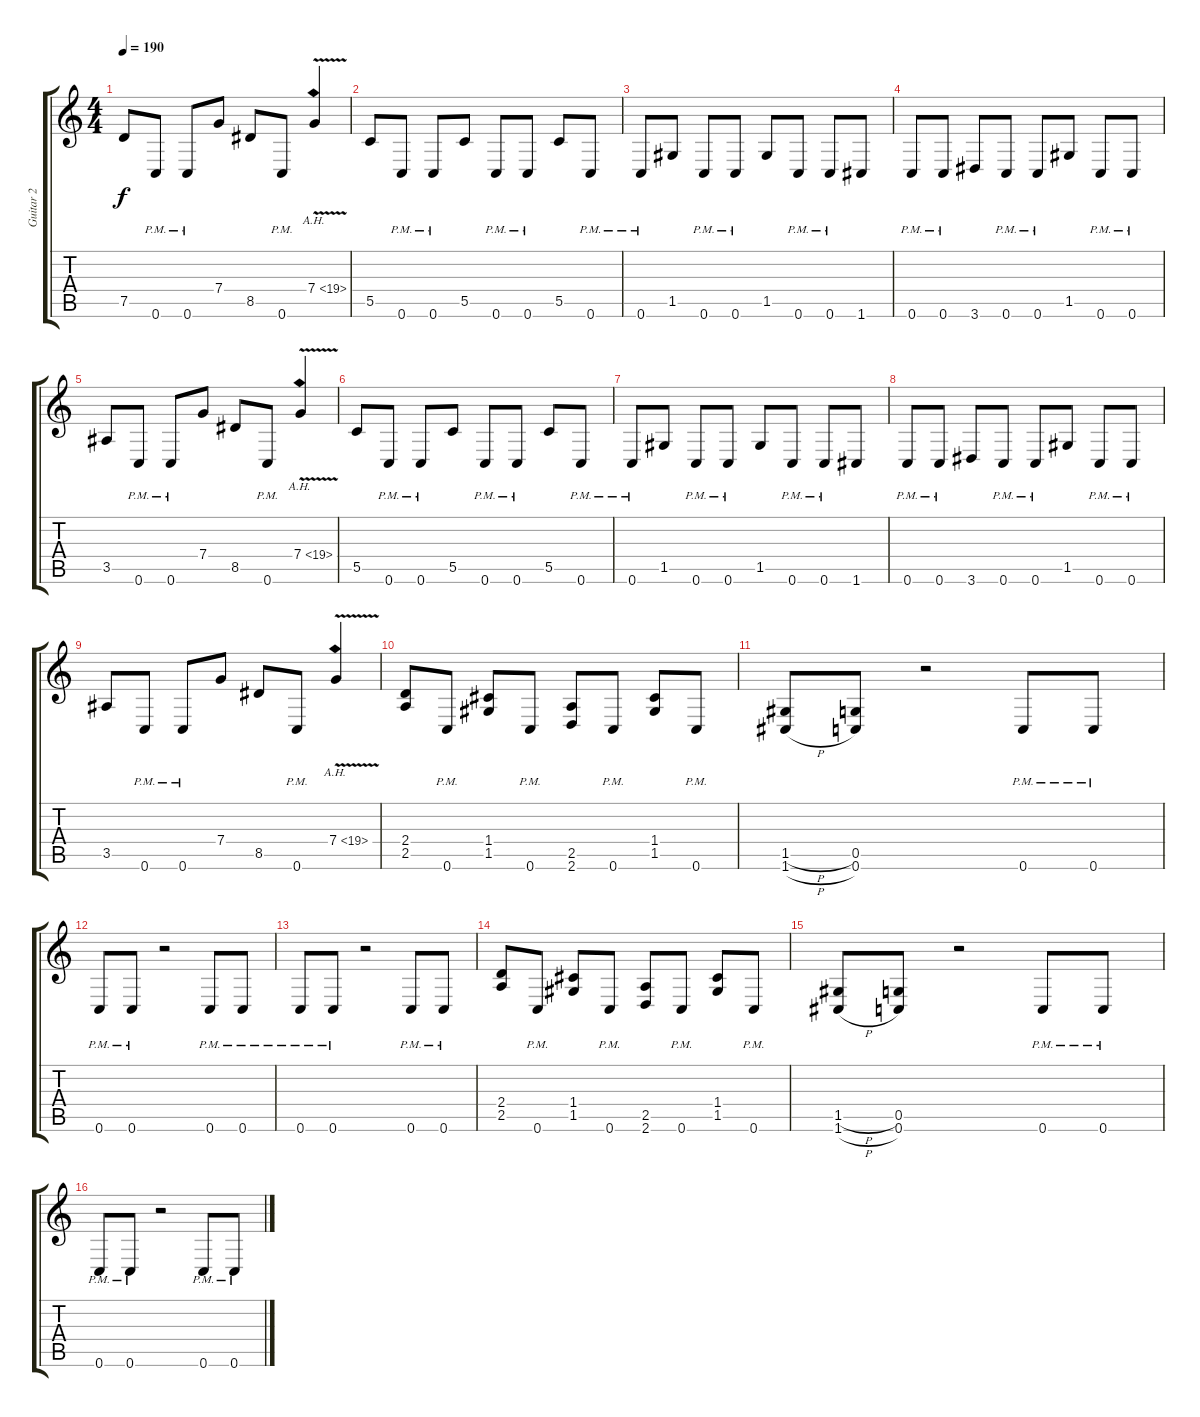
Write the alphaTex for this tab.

\track ("Guitar 2" "Guitar 2") {instrument distortionguitar}
\staff {score tabs}
\tuning (D4 A3 F3 C3 G2 C2) {hide}
\ts (4 4)
\tempo 190
\clef g2
\ks c
7.5.8{dy f} 0.6{pm}.8 0.6{pm}.8 7.4.8 8.5.8 0.6{pm}.8 7.4{ah 12 v}.4 |
5.5.8 0.6{pm}.8 0.6{pm}.8 5.5.8 0.6{pm}.8 0.6{pm}.8 5.5.8 0.6{pm}.8 |
0.6{pm}.8 1.5.8 0.6{pm}.8 0.6{pm}.8 1.5.8 0.6{pm}.8 0.6{pm}.8 1.6.8 |
0.6{pm}.8 0.6{pm}.8 3.6.8 0.6{pm}.8 0.6{pm}.8 1.5.8 0.6{pm}.8 0.6{pm}.8 |
3.5.8 0.6{pm}.8 0.6{pm}.8 7.4.8 8.5.8 0.6{pm}.8 7.4{ah 12 v}.4 |
5.5.8 0.6{pm}.8 0.6{pm}.8 5.5.8 0.6{pm}.8 0.6{pm}.8 5.5.8 0.6{pm}.8 |
0.6{pm}.8 1.5.8 0.6{pm}.8 0.6{pm}.8 1.5.8 0.6{pm}.8 0.6{pm}.8 1.6.8 |
0.6{pm}.8 0.6{pm}.8 3.6.8 0.6{pm}.8 0.6{pm}.8 1.5.8 0.6{pm}.8 0.6{pm}.8 |
3.5.8 0.6{pm}.8 0.6{pm}.8 7.4.8 8.5.8 0.6{pm}.8 7.4{ah 12 v}.4 |
(2.4 2.5).8 0.6{pm}.8 (1.4 1.5).8 0.6{pm}.8 (2.5 2.6).8 0.6{pm}.8 (1.4 1.5).8 0.6{pm}.8 |
(1.5{h} 1.6{h}).8 (0.5 0.6).8 r.2 0.6{pm}.8 0.6{pm}.8 |
0.6{pm}.8 0.6{pm}.8 r.2 0.6{pm}.8 0.6{pm}.8 |
0.6{pm}.8 0.6{pm}.8 r.2 0.6{pm}.8 0.6{pm}.8 |
(2.4 2.5).8 0.6{pm}.8 (1.4 1.5).8 0.6{pm}.8 (2.5 2.6).8 0.6{pm}.8 (1.4 1.5).8 0.6{pm}.8 |
(1.5{h} 1.6{h}).8 (0.5 0.6).8 r.2 0.6{pm}.8 0.6{pm}.8 |
0.6{pm}.8 0.6{pm}.8 r.2 0.6{pm}.8 0.6{pm}.8
